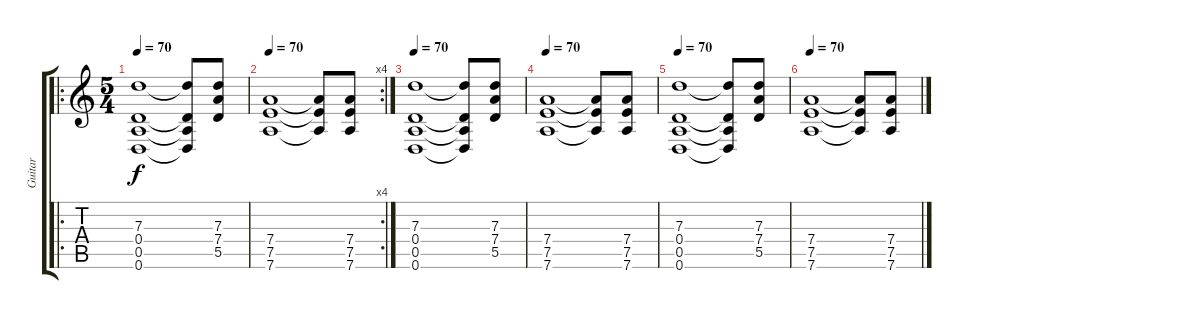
\track ("Guitar" "Guitar") {instrument distortionguitar}
\staff {score tabs}
\tuning (E4 B3 G3 D3 A2 D2) {hide}
\ro
\ts (5 4)
\tempo 70
\clef g2
\ks c
(7.3 0.4 0.5 0.6).1{dy f} (7.3{t} 0.4{t} 0.5{t} 0.6{t}).8 (7.3 7.4 5.5).8 |
\rc 4
\tempo 70
(7.4 7.5 7.6).1 (7.4{t} 7.5{t} 7.6{t}).8 (7.4 7.5 7.6).8 |
\tempo 70
(7.3 0.4 0.5 0.6).1{volume 10} (7.3{t} 0.4{t} 0.5{t} 0.6{t}).8 (7.3 7.4 5.5).8 |
\tempo 70
(7.4 7.5 7.6).1{volume 6} (7.4{t} 7.5{t} 7.6{t}).8 (7.4 7.5 7.6).8 |
\tempo 70
(7.3 0.4 0.5 0.6).1{volume 3} (7.3{t} 0.4{t} 0.5{t} 0.6{t}).8 (7.3 7.4 5.5).8 |
\tempo 70
(7.4 7.5 7.6).1{volume 0} (7.4{t} 7.5{t} 7.6{t}).8 (7.4 7.5 7.6).8
